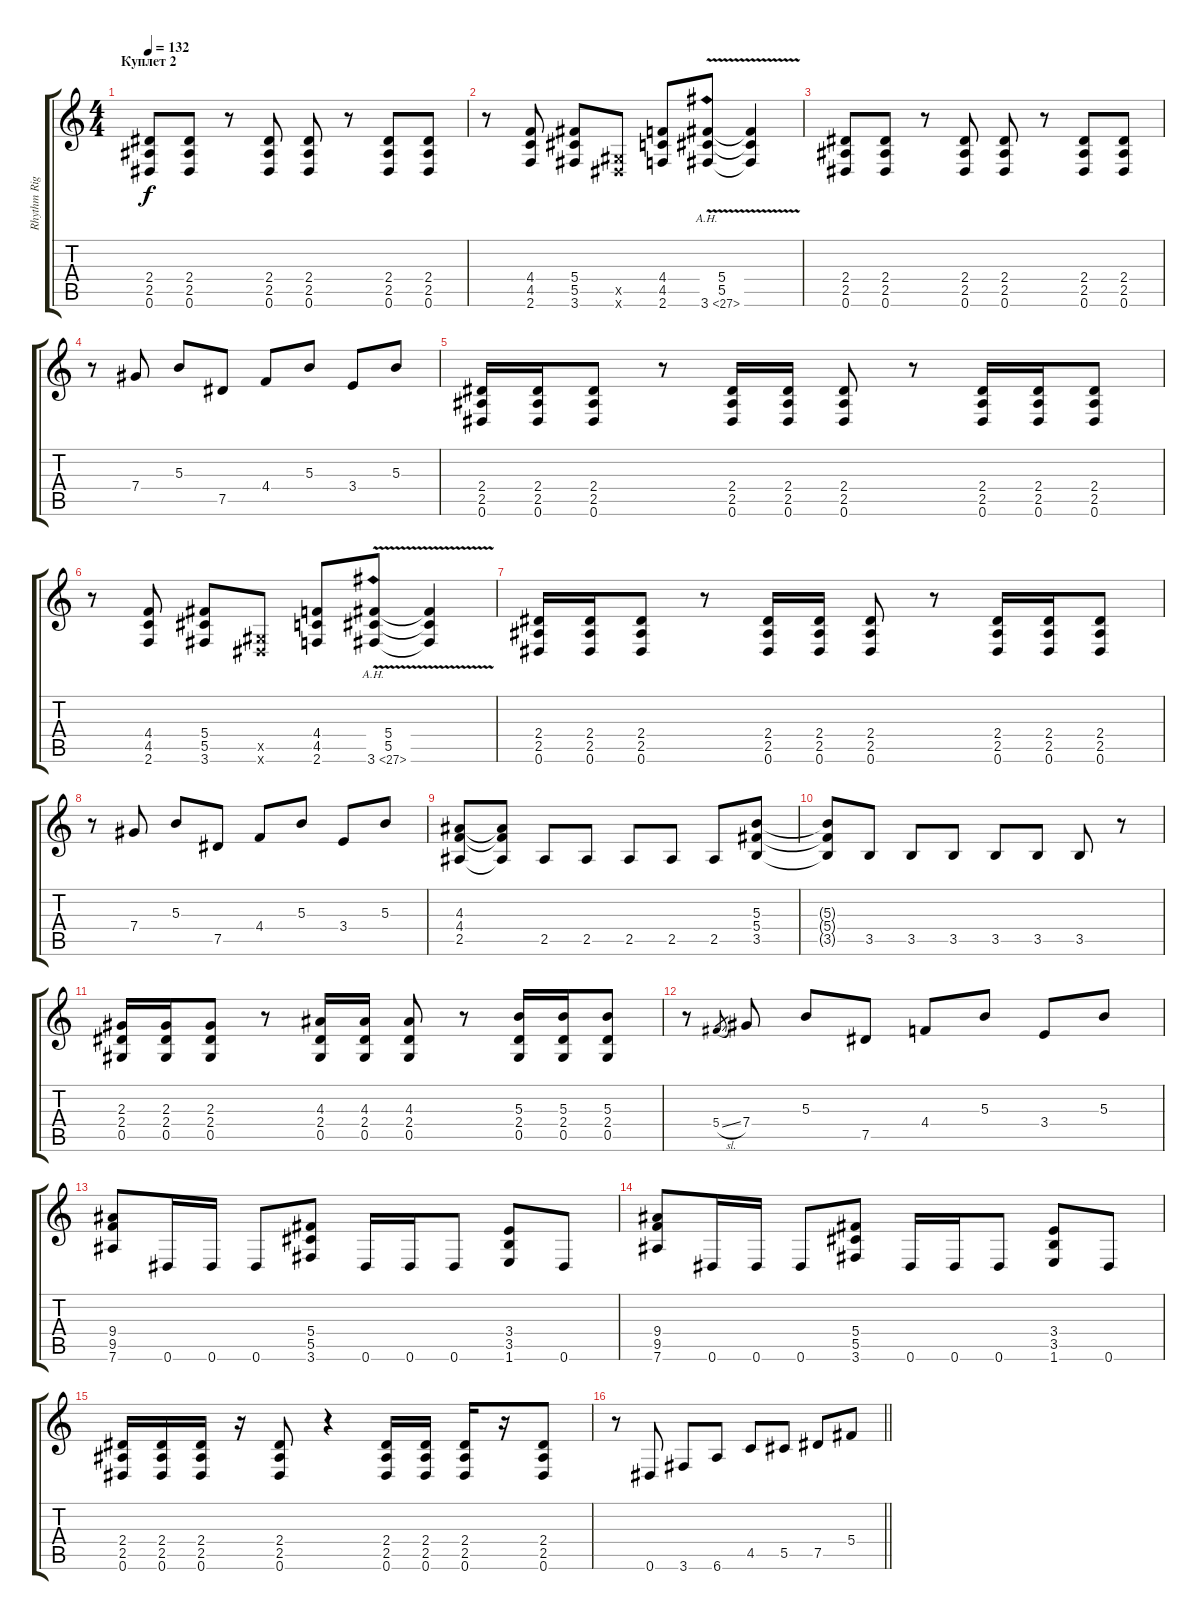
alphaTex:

\track ("Rhythm Right" "Rhythm Rig") {instrument overdrivenguitar}
\staff {score tabs}
\tuning (Eb4 Bb3 Gb3 Db3 Ab2 Eb2) {hide}
\ts (4 4)
\section ("" "Куплет 2")
\tempo 132
\clef g2
\ks c
(2.4 2.5 0.6).8{dy f} (2.4 2.5 0.6).8 r.8 (2.4 2.5 0.6).8 (2.4 2.5 0.6).8 r.8 (2.4 2.5 0.6).8 (2.4 2.5 0.6).8 |
r.8 (4.4 4.5 2.6).8 (5.4 5.5 3.6).8 (0.5{x} 0.6{x}).8 (4.4 4.5 2.6).8 (5.4 5.5{v} 3.6{ah 24}).8 (5.4{t} 5.5{t} 3.6{t}).4 |
(2.4 2.5 0.6).8 (2.4 2.5 0.6).8 r.8 (2.4 2.5 0.6).8 (2.4 2.5 0.6).8 r.8 (2.4 2.5 0.6).8 (2.4 2.5 0.6).8 |
r.8 7.4.8 5.3.8 7.5.8 4.4.8 5.3.8 3.4.8 5.3.8 |
(2.4 2.5 0.6).16 (2.4 2.5 0.6).16 (2.4 2.5 0.6).8 r.8 (2.4 2.5 0.6).16 (2.4 2.5 0.6).16 (2.4 2.5 0.6).8 r.8 (2.4 2.5 0.6).16 (2.4 2.5 0.6).16 (2.4 2.5 0.6).8 |
r.8 (4.4 4.5 2.6).8 (5.4 5.5 3.6).8 (0.5{x} 0.6{x}).8 (4.4 4.5 2.6).8 (5.4 5.5{v} 3.6{ah 24}).8 (5.4{t} 5.5{t} 3.6{t}).4 |
(2.4 2.5 0.6).16 (2.4 2.5 0.6).16 (2.4 2.5 0.6).8 r.8 (2.4 2.5 0.6).16 (2.4 2.5 0.6).16 (2.4 2.5 0.6).8 r.8 (2.4 2.5 0.6).16 (2.4 2.5 0.6).16 (2.4 2.5 0.6).8 |
r.8 7.4.8 5.3.8 7.5.8 4.4.8 5.3.8 3.4.8 5.3.8 |
(4.3 4.4 2.5).8 (4.3{t} 4.4{t} 2.5{t}).8 2.5.8 2.5.8 2.5.8 2.5.8 2.5.8 (5.3 5.4 3.5).8 |
(5.3{t} 5.4{t} 3.5{t}).8 3.5.8 3.5.8 3.5.8 3.5.8 3.5.8 3.5.8 r.8 |
(2.3 2.4 0.5).16 (2.3 2.4 0.5).16 (2.3 2.4 0.5).8 r.8 (4.3 2.4 0.5).16 (4.3 2.4 0.5).16 (4.3 2.4 0.5).8 r.8 (5.3 2.4 0.5).16 (5.3 2.4 0.5).16 (5.3 2.4 0.5).8 |
r.8 5.4{sl}.8{gr} 7.4.8 5.3.8 7.5.8 4.4.8 5.3.8 3.4.8 5.3.8 |
(9.4 9.5 7.6).8 0.6.16 0.6.16 0.6.8 (5.4 5.5 3.6).8 0.6.16 0.6.16 0.6.8 (3.4 3.5 1.6).8 0.6.8 |
(9.4 9.5 7.6).8 0.6.16 0.6.16 0.6.8 (5.4 5.5 3.6).8 0.6.16 0.6.16 0.6.8 (3.4 3.5 1.6).8 0.6.8 |
(2.4 2.5 0.6).16 (2.4 2.5 0.6).16 (2.4 2.5 0.6).16 r.16 (2.4 2.5 0.6).8 r.4 (2.4 2.5 0.6).16 (2.4 2.5 0.6).16 (2.4 2.5 0.6).16 r.16 (2.4 2.5 0.6).8 |
\barLineRight lightlight
r.8 0.6.8 3.6.8 6.6.8 4.5.8 5.5.8 7.5.8 5.4.8
